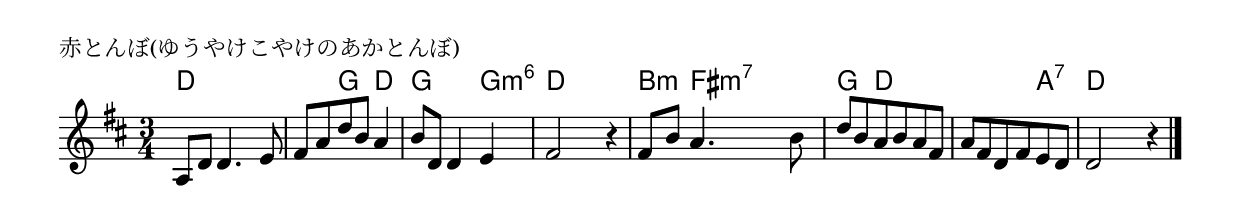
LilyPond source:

\version "2.18.2"

% 赤とんぼ(ゆうやけこやけのあかとんぼ)

\header {
piece = "赤とんぼ(ゆうやけこやけのあかとんぼ)"
}

melody =
\relative c' {
\key d \major
\time 3/4
\set Score.tempoHideNote = ##t
\tempo 4=70
\numericTimeSignature

a8 d d4. e8 |
fis8 a d b a4|
b8 d, d4 e |
fis2 r4 |

fis8 b a4. b8 |
d b a b a fis |
a fis d fis e d |
d2 r4 |

\bar "|."
}
\score {
<<
\chords {
\set noChordSymbol = ""
\set chordChanges=##t
%
d4 d d 
d g d g g g:m6 d d d
b:m fis:m7 fis:m7

g d d d d a:7 d d d


}
\new Staff {\melody}
>>
\layout {
line-width = #190
indent = 0\mm
}
\midi {}
}